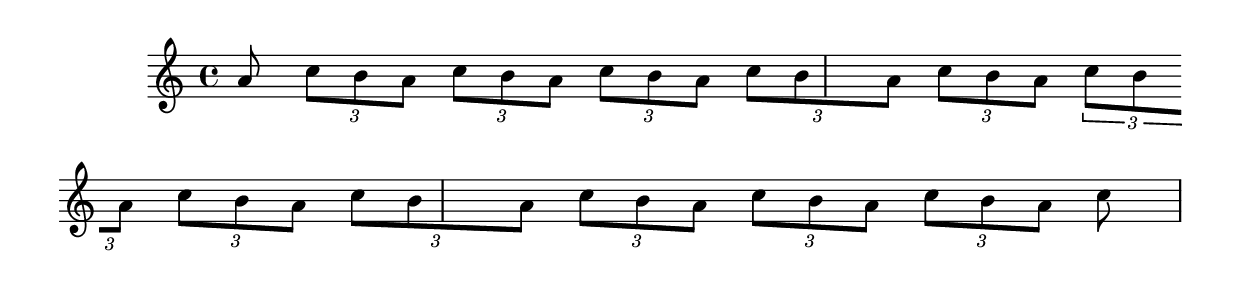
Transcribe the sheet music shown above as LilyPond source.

%% Do not edit this file; it is automatically
%% generated from LSR http://lsr.dsi.unimi.it
%% This file is in the public domain.
\version "2.13.31"

\header {
  lsrtags = "rhythms"

%% Translation of GIT committish: 0b55335aeca1de539bf1125b717e0c21bb6fa31b
 doctitlees = "Permitir saltos de línea dentro de grupos especiales con barra"
 texidoces = "
Este ejemplo artificial muestra cómo se pueden permitir tanto los
saltos de línea manuales como los automáticos dentro de un grupo de
valoración especial unido por una barra.  Observe que estos grupos
sincopados se deben barrar manualmente.

"


%% Translation of GIT committish: 0a868be38a775ecb1ef935b079000cebbc64de40
  texidocde = "
Dieses künstliche Beispiel zeigt, wie sowohl automatische als auch
manuelle Zeilenumbrüche innerhalb einer N-tole mit Balken erlaubt
werden können.  Diese unregelmäßige Bebalkung muss allerdings manuell
gesetzt werden.

"
  doctitlede = "Zeilenumbrüche bei N-tolen mit Balken erlauben"



%% Translation of GIT committish: 4da4307e396243a5a3bc33a0c2753acac92cb685
  texidocfr = "
Cet exemple peu académique démontre comment il est possible d'insérer un saut
de ligne dans un nolet portant une ligature.  Ces ligatures doivent toutefois
être explicites.

"
  doctitlefr = "Saut de ligne au milieu d'un nolet avec ligature"

  texidoc = "
This artificial example shows how both manual and automatic line breaks
may be permitted to within a beamed tuplet. Note that such off-beat
tuplets have to be beamed manually.

"
  doctitle = "Permitting line breaks within beamed tuplets"
} % begin verbatim

\layout {
  \context {
    \Voice
    % Permit line breaks within tuplets
    \remove "Forbid_line_break_engraver"
    % Allow beams to be broken at line breaks
    \override Beam #'breakable = ##t
  }
}
\relative c'' {
  a8
  \repeat unfold 5 { \times 2/3 { c[ b a] } }
  % Insert a manual line break within a tuplet
  \times 2/3 { c[ b \bar "" \break a] }
  \repeat unfold 5 { \times 2/3 { c[ b a] } }
  c8
}

